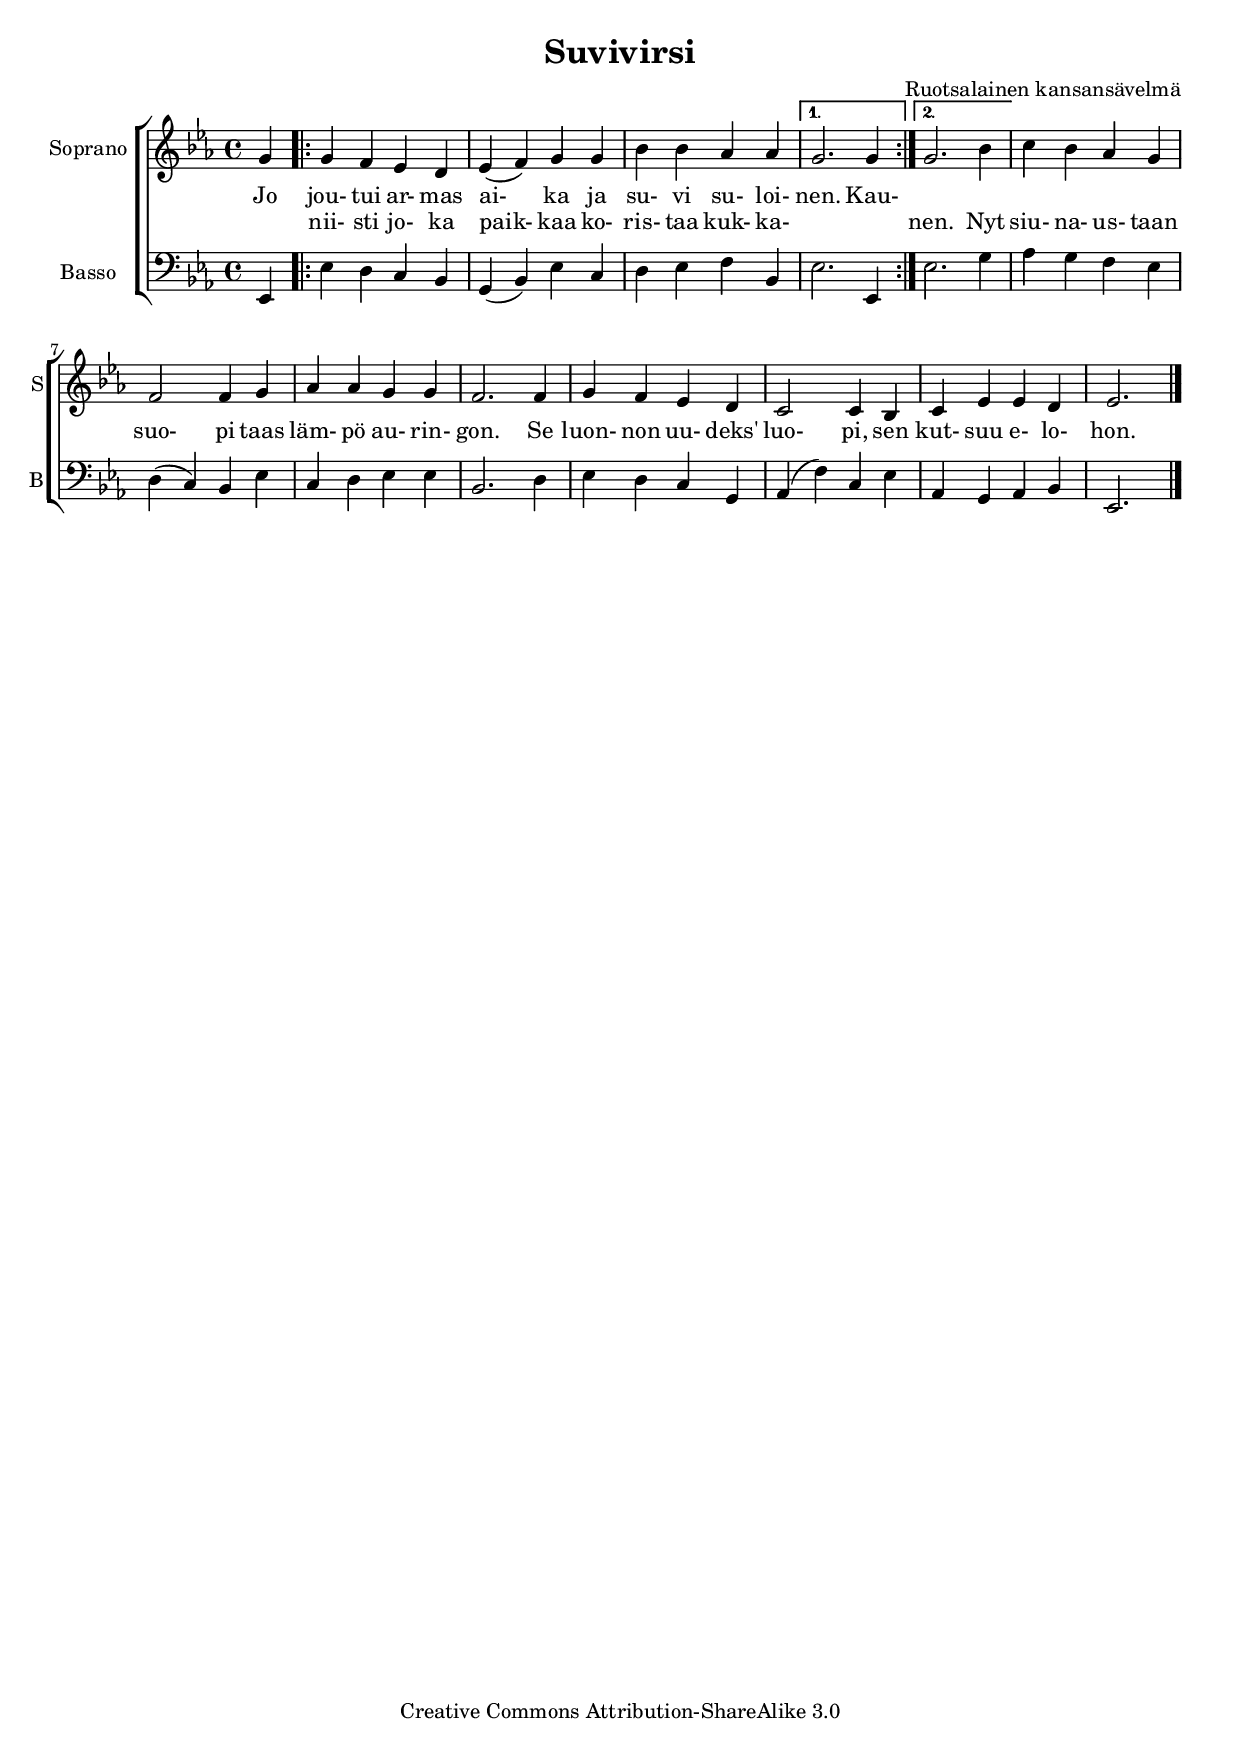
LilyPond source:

\version "2.16.0"
\include "suomi.ly"

#(set-global-staff-size 18)

global = { 
%  \numericTimeSignature
  \time 4/4 
%  \autoBeamOff
  \key es \major
  \set Staff.midiInstrument = #"voice oohs"
}

\header {
  title = "Suvivirsi"
  composer = "Ruotsalainen kansansävelmä"
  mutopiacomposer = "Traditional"
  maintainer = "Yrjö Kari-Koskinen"
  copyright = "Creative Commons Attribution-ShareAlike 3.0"
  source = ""
}

\paper {
%  indent = 0
}


SopMusic = \relative c'' {
  \set Staff.instrumentName = #"Soprano"
  \set Staff.shortInstrumentName = "S"

  \partial 4 g4
  \repeat volta 2 {
    g f es d | es( f) g g | b b as as | 
  }
  \alternative {
    { g2. g4 }
    { g2. b4 }
  } {}

  c b as g | f2 f4 g | as as g g | f2. f4 |
  g f es d | c2 c4 b | c es es d  | es2.
  \bar "|."
}

stanzaOneLyrics = \lyricmode {
  Jo jou- tui ar- mas ai- ka ja su- vi su- loi- nen. Kau-
}

stanzaOneVoltaLyrics = \lyricmode {
  \skip 1
  nii- sti jo- ka paik- kaa ko- ris- taa kuk- ka-
  \skip 1 \skip 1
  nen. Nyt siu- na- us- taan suo- pi taas läm- pö au- rin- gon.
  Se luon- non uu- deks' luo- pi, sen kut- suu e- lo- hon.
}


BassMusic = \relative c, {
  \set Staff.instrumentName = #"Basso"
  \set Staff.shortInstrumentName = "B"
  \clef bass
  es4 | es' d c b | g( b) es c | d es f b, | es2. es,4 |
  es'2. g4 | as g f es | d( c) b es | c d es es | b2. d4 |
  es d c g | as( f') c es | as, g as b | es,2.
}



\score {
  \new ChoirStaff <<
    \new Staff <<
      \new Voice = "Sop" { 
        \global \SopMusic
      }
      \new Lyrics \lyricsto "Sop" {
        \stanzaOneLyrics
      }
      \new Lyrics \lyricsto "Sop" {
        \stanzaOneVoltaLyrics
     }
    >>
    \new Staff <<
      \new Voice = "Bass" {
        \global \BassMusic
      }
    >>
  >>
  \midi { 
    \tempo 4 = 70
  }
  \layout {
  }
}